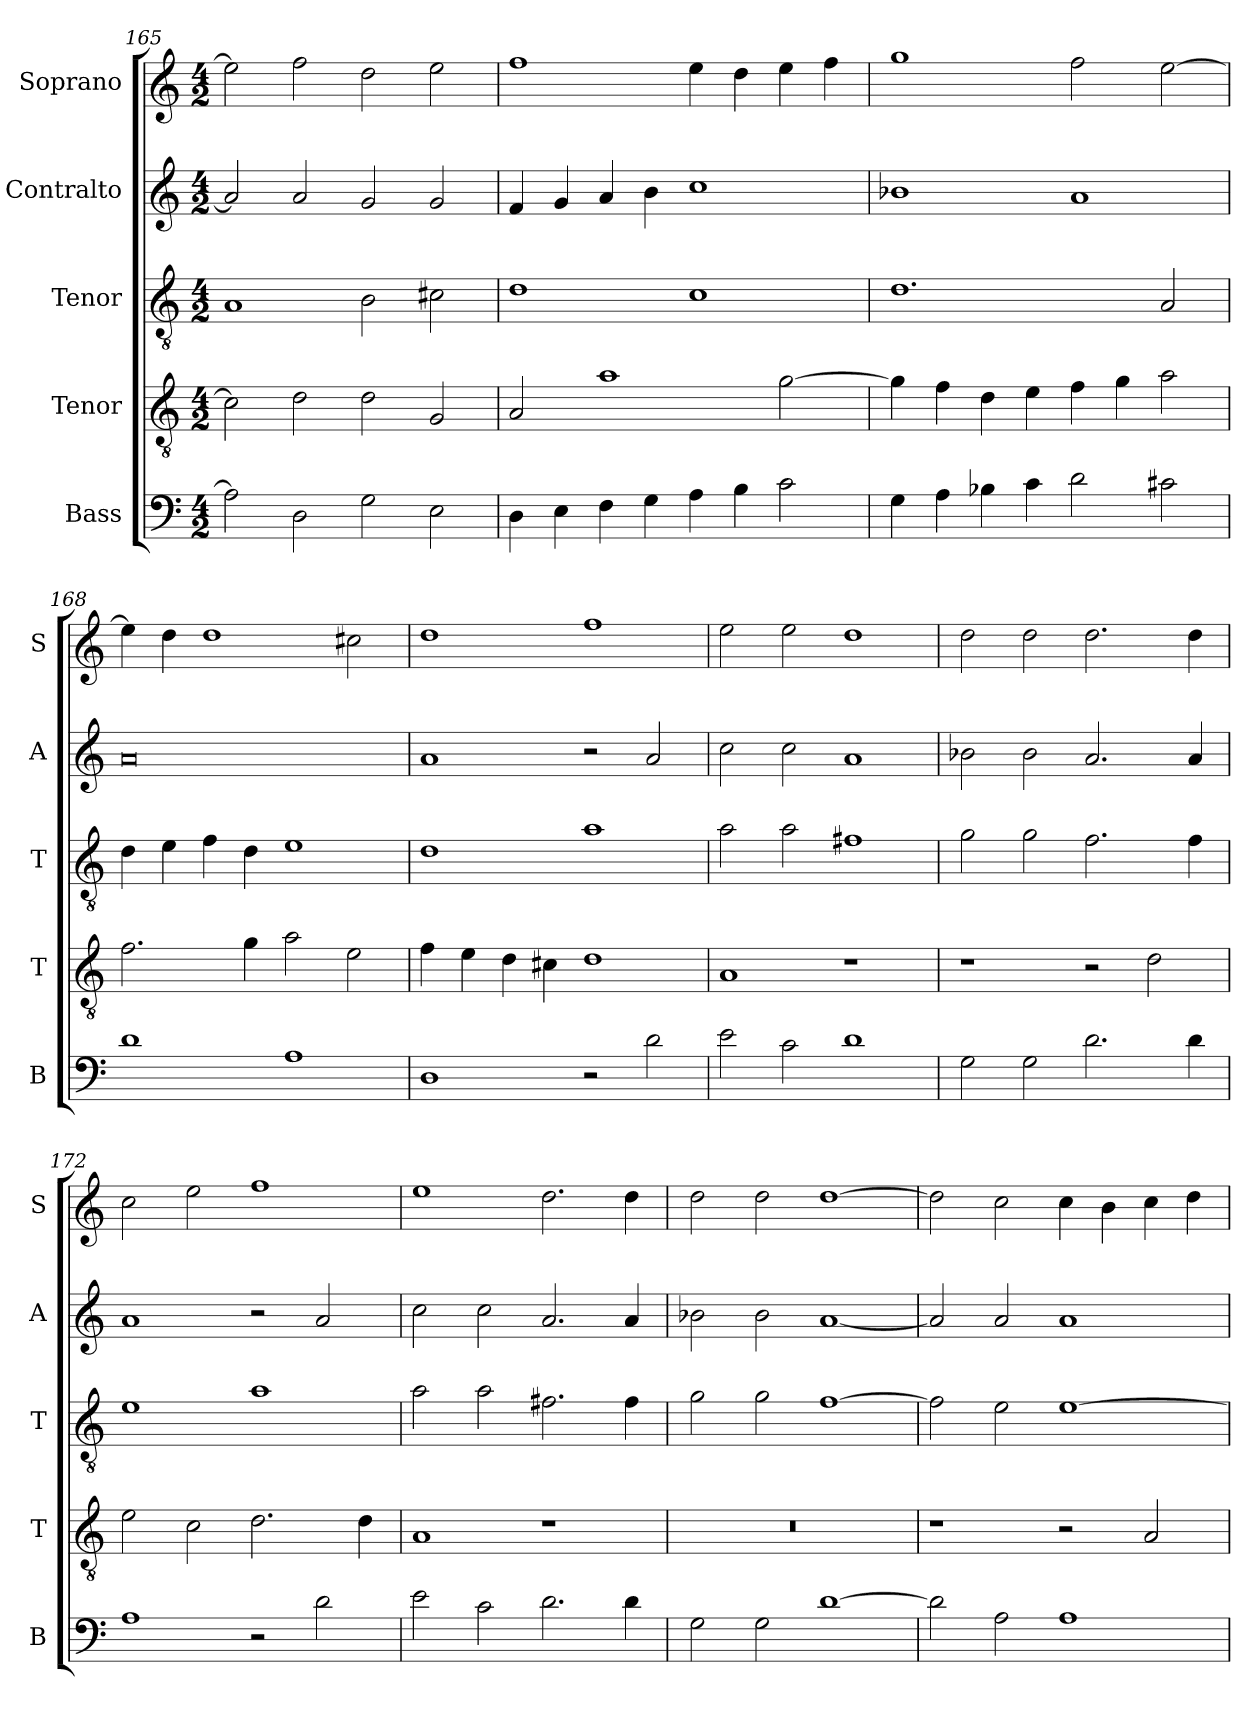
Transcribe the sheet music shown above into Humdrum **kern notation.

**kern	**kern	**kern	**kern	**kern
*part5	*part4	*part3	*part2	*part1
*staff5	*staff4	*staff3	*staff2	*staff1
*I"Bass	*I"Tenor	*I"Tenor	*I"Contralto	*I"Soprano
*I'B	*I'T	*I'T	*I'A	*I'S
*clefF4	*clefGv2	*clefGv2	*clefG2	*clefG2
*k[]	*k[]	*k[]	*k[]	*k[]
*D:dor	*D:dor	*D:dor	*D:dor	*D:dor
*M4/2	*M4/2	*M4/2	*M4/2	*M4/2
=165	=165	=165	=165	=165
2A]	2c#]	1A	2a]	2ee]
2D	2d	.	2a	2ff
2G	2d	2B	2g	2dd
2E	2G	2c#X	2g	2ee
=166	=166	=166	=166	=166
4D	2A	1d	4f	1ff
4E	.	.	4g	.
4F	1a	.	4a	.
4G	.	.	4b	.
4A	.	1c	1cc	4ee
4B	.	.	.	4dd
2c	[2g	.	.	4ee
.	.	.	.	4ff
=167	=167	=167	=167	=167
4G	4g]	1.d	1b-X	1gg
4A	4f	.	.	.
4B-X	4d	.	.	.
4c	4e	.	.	.
2d	4f	.	1a	2ff
.	4g	.	.	.
2c#X	2a	2A	.	[2ee
=168	=168	=168	=168	=168
1d	2.f	4d	0a	4ee]
.	.	4e	.	4dd
.	.	4f	.	1dd
.	4g	4d	.	.
1A	2a	1e	.	.
.	2e	.	.	2cc#X
=169	=169	=169	=169	=169
1D	4f	1d	1a	1dd
.	4e	.	.	.
.	4d	.	.	.
.	4c#X	.	.	.
2r	1d	1a	2r	1ff
2d	.	.	2a	.
=170	=170	=170	=170	=170
2e	1A	2a	2cc	2ee
2c	.	2a	2cc	2ee
1d	1r	1f#X	1a	1dd
=171	=171	=171	=171	=171
2G	1r	2g	2b-X	2dd
2G	.	2g	2b-	2dd
2.d	2r	2.f	2.a	2.dd
.	2d	.	.	.
4d	.	4f	4a	4dd
=172	=172	=172	=172	=172
1A	2e	1e	1a	2cc
.	2c	.	.	2ee
2r	2.d	1a	2r	1ff
2d	.	.	2a	.
.	4d	.	.	.
=173	=173	=173	=173	=173
2e	1A	2a	2cc	1ee
2c	.	2a	2cc	.
2.d	1r	2.f#X	2.a	2.dd
4d	.	4f#	4a	4dd
=174	=174	=174	=174	=174
2G	0r	2g	2b-X	2dd
2G	.	2g	2b-	2dd
[1d	.	[1f	[1a	[1dd
=175	=175	=175	=175	=175
2d]	1r	2f]	2a]	2dd]
2A	.	2e	2a	2cc
1A	2r	[1e	1a	4cc
.	.	.	.	4b
.	2A	.	.	4cc
.	.	.	.	4dd
=	=	=	=	=
*-	*-	*-	*-	*-
